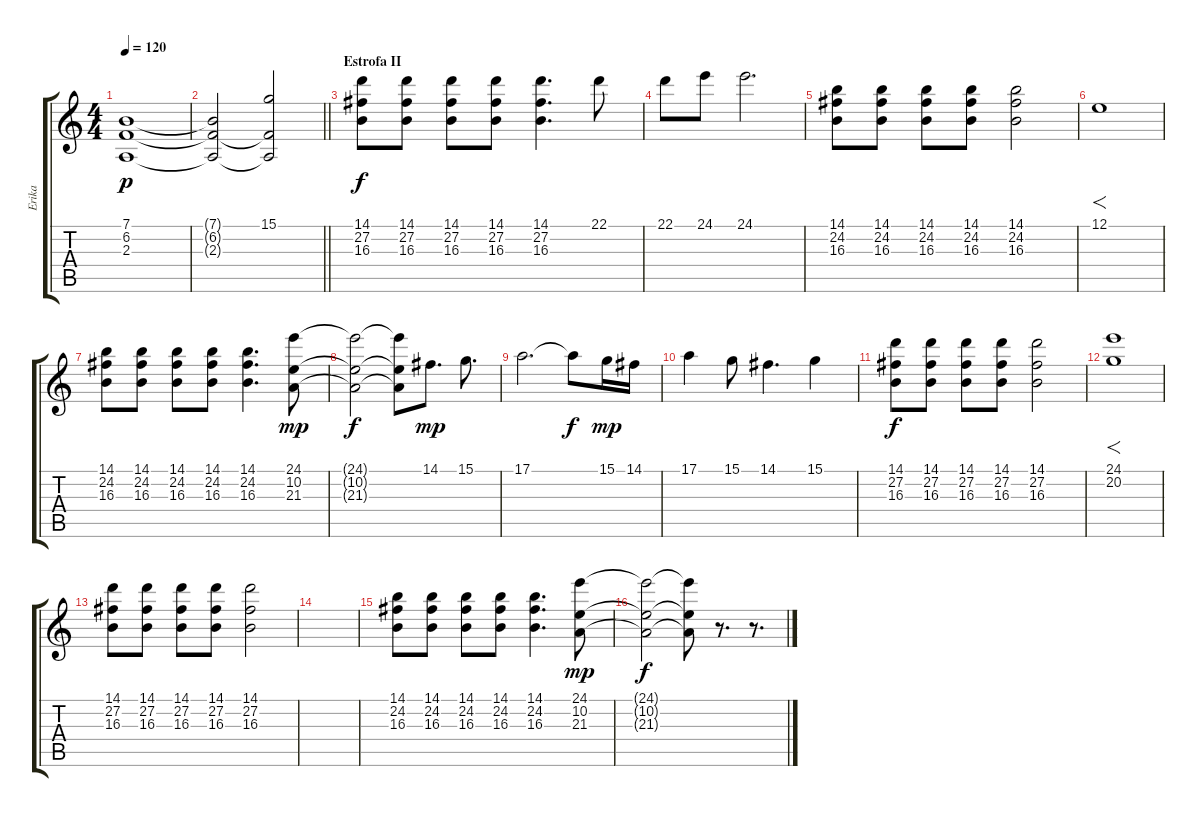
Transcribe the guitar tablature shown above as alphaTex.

\track ("Erika" "Erika") {instrument stringensemble1}
\staff {score tabs}
\tuning (E4 B3 G3 D3 A2 E2) {hide}
\ts (4 4)
\tempo 120
\clef g2
\ks c
(7.1{t} 6.2{t} 2.3{t}).1{dy p} |
\barLineRight lightlight
(7.1{t} 6.2{t} 2.3{t}).2 (15.1 6.2{t} 2.3{t}).2 |
\section ("" "Estrofa II")
(14.1 27.2 16.3).8{dy f instrument stringensemble1} (14.1 27.2 16.3).8 (14.1 27.2 16.3).8 (14.1 27.2 16.3).8 (14.1 27.2 16.3).4{d} 22.1.8 |
22.1.8 24.1.8 24.1.2{d} |
(14.1 24.2 16.3).8 (14.1 24.2 16.3).8 (14.1 24.2 16.3).8 (14.1 24.2 16.3).8 (14.1 24.2 16.3).2 |
12.1.1{f} |
(14.1 24.2 16.3).8 (14.1 24.2 16.3).8 (14.1 24.2 16.3).8 (14.1 24.2 16.3).8 (14.1 24.2 16.3).4{d} (24.1 10.2 21.3).8{dy mp} |
(24.1{t} 10.2{t} 21.3{t}).2{dy f} (24.1{t} 10.2{t} 21.3{t}).8 14.1.8{d dy mp} 15.1.8{d} |
17.1.2{d} 17.1{t}.8{dy f} 15.1.16{dy mp} 14.1.16 |
17.1.4 15.1.8 14.1.4{d} 15.1.4 |
(14.1 27.2 16.3).8{dy f instrument stringensemble1} (14.1 27.2 16.3).8 (14.1 27.2 16.3).8 (14.1 27.2 16.3).8 (14.1 27.2 16.3).2 |
(24.1 20.2).1{f} |
(14.1 27.2 16.3).8{instrument stringensemble1} (14.1 27.2 16.3).8 (14.1 27.2 16.3).8 (14.1 27.2 16.3).8 (14.1 27.2 16.3).2 |
|
(14.1 24.2 16.3).8 (14.1 24.2 16.3).8 (14.1 24.2 16.3).8 (14.1 24.2 16.3).8 (14.1 24.2 16.3).4{d} (24.1 10.2 21.3).8{dy mp} |
(24.1{t} 10.2{t} 21.3{t}).2{dy f} (24.1{t} 10.2{t} 21.3{t}).8 r.8{d} r.8{d}
